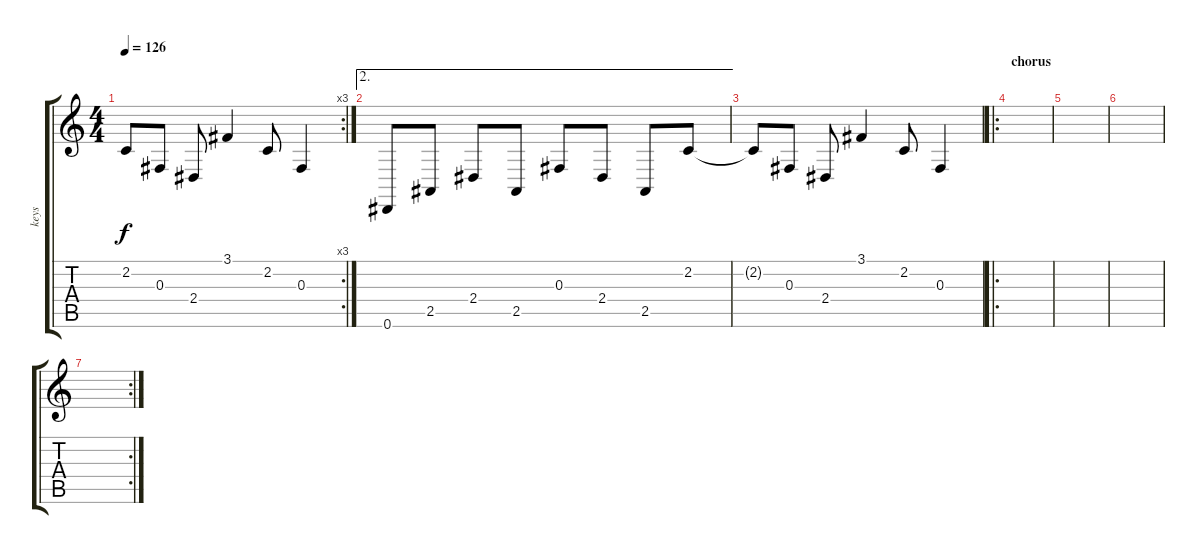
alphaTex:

\track ("keys" "keys") {instrument pad2warm}
\staff {score tabs}
\tuning (Eb4 Bb3 Gb3 Db3 Ab2 Eb2) {hide}
\rc 3
\ts (4 4)
\tempo 126
\clef g2
\ks c
2.2{t}.8{dy f} 0.3.8 2.4.8 3.1.4 2.2.8 0.3.4 |
\ae 2
0.6.8 2.5.8 2.4.8 2.5.8 0.3.8 2.4.8 2.5.8 2.2.8 |
2.2{t}.8 0.3.8 2.4.8 3.1.4 2.2.8 0.3.4 |
\ro
\section ("" "chorus")
|
|
|
\rc 2
